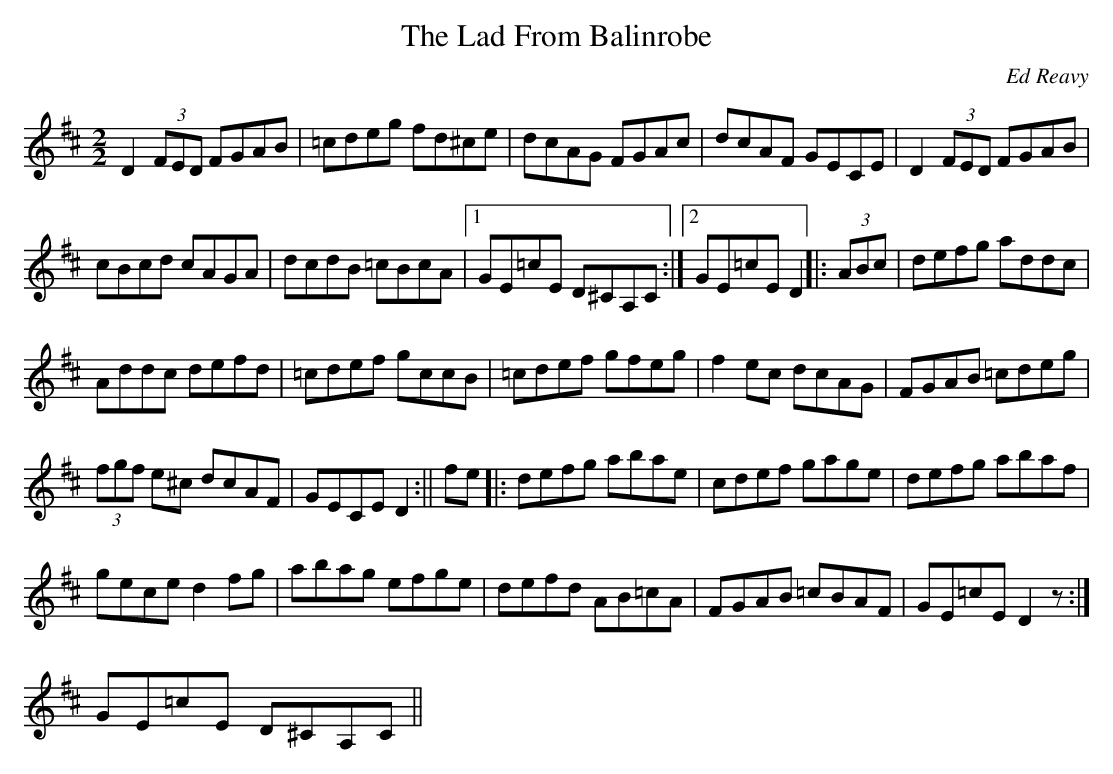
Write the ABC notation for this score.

X:1
T:The Lad From Balinrobe
C:Ed Reavy
M:2/2
L:1/8
K:D
D2 (3FED FGAB|=cdeg fd^ce|dcAG FGAc|dcAF GECE|D2 (3FED FGAB|
cBcd cAGA|dcdB =cBcA|1GE=cE D^CA,C:|2GE=cE D2||:(3ABc|defg addc|
Addc defd|=cdef gccB|=cdef gfeg|f2 ec dcAG|FGAB =cdeg|
(3fgf e^c dcAF|GECE D2:||fe|:defg abae|cdef gage|defg abaf|
gece d2 fg|abag efge|defd AB=cA|FGAB =cBAF|GE=cE D2 z:|
2GE=cE D^CA,C||
